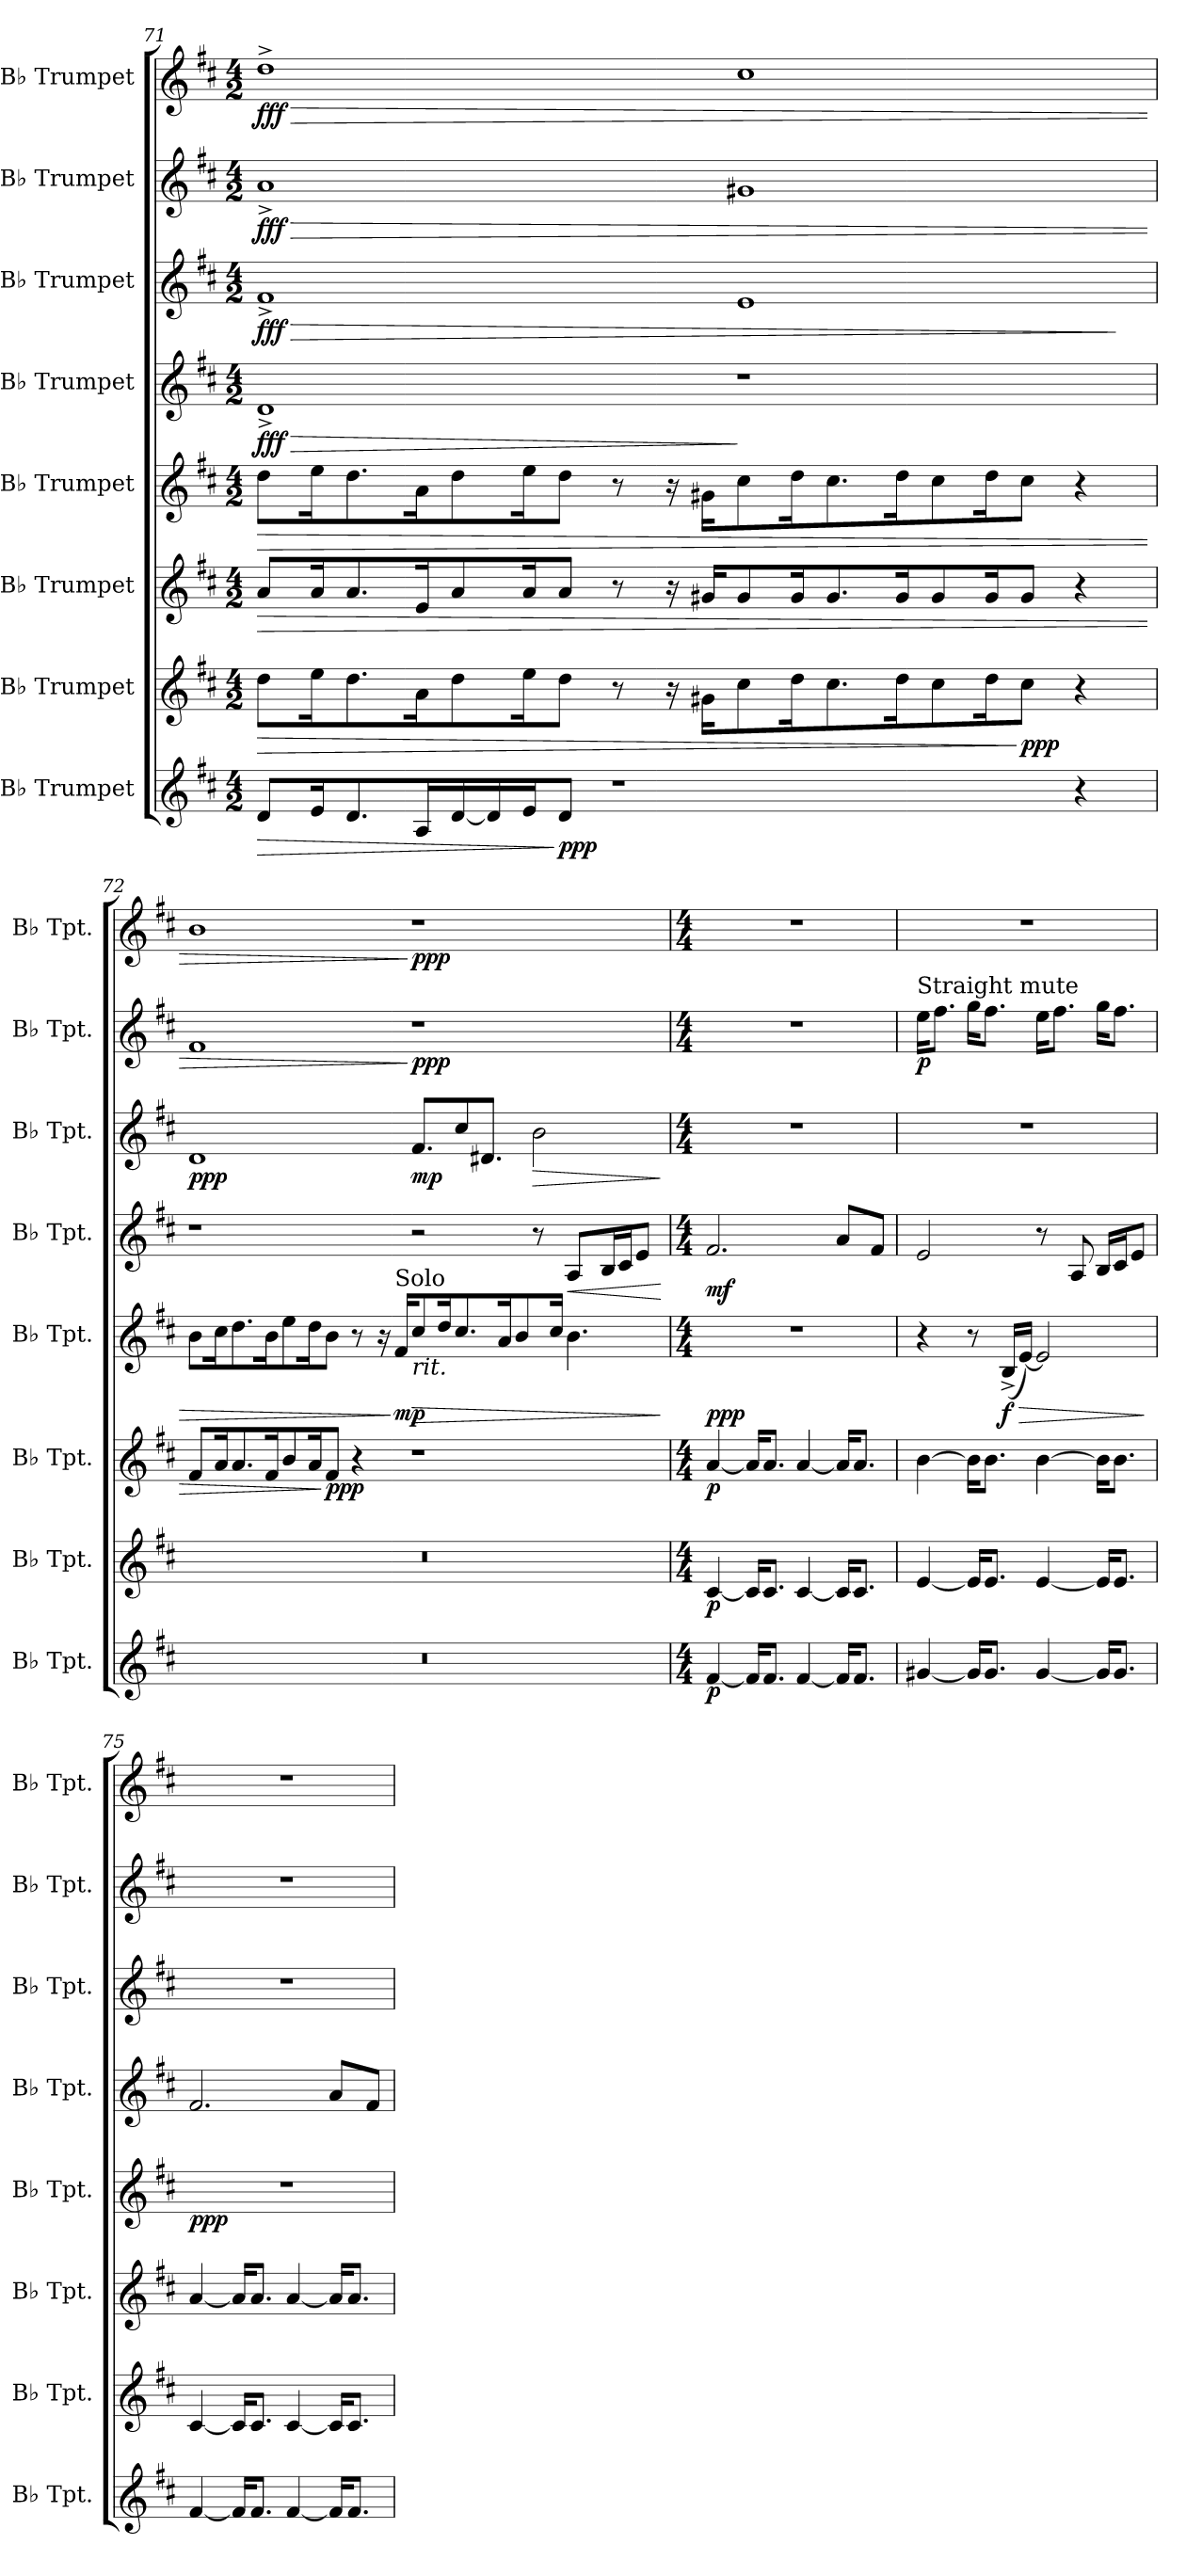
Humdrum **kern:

**kern	**dynam	**kern	**dynam	**kern	**dynam	**kern	**dynam	**kern	**dynam	**kern	**dynam	**kern	**dynam	**kern	**dynam
*part8	*part8	*part7	*part7	*part6	*part6	*part5	*part5	*part4	*part4	*part3	*part3	*part2	*part2	*part1	*part1
*staff8	*staff8	*staff7	*staff7	*staff6	*staff6	*staff5	*staff5	*staff4	*staff4	*staff3	*staff3	*staff2	*staff2	*staff1	*staff1
*I"B♭ Trumpet	*	*I"B♭ Trumpet	*	*I"B♭ Trumpet	*	*I"B♭ Trumpet	*	*I"B♭ Trumpet	*	*I"B♭ Trumpet	*	*I"B♭ Trumpet	*	*I"B♭ Trumpet	*
*I'B♭ Tpt.	*	*I'B♭ Tpt.	*	*I'B♭ Tpt.	*	*I'B♭ Tpt.	*	*I'B♭ Tpt.	*	*I'B♭ Tpt.	*	*I'B♭ Tpt.	*	*I'B♭ Tpt.	*
!!LO:PB:g=z
*clefG2	*	*clefG2	*	*clefG2	*	*clefG2	*	*clefG2	*	*clefG2	*	*clefG2	*	*clefG2	*
*ITrd1c2	*	*ITrd1c2	*	*ITrd1c2	*	*ITrd1c2	*	*ITrd1c2	*	*ITrd1c2	*	*ITrd1c2	*	*ITrd1c2	*
*k[]	*	*k[]	*	*k[]	*	*k[]	*	*k[]	*	*k[]	*	*k[]	*	*k[]	*
*M4/2	*	*M4/2	*	*M4/2	*	*M4/2	*	*M4/2	*	*M4/2	*	*M4/2	*	*M4/2	*
=71	=71	=71	=71	=71	=71	=71	=71	=71	=71	=71	=71	=71	=71	=71	=71
!	!LO:HP:b	!	!LO:HP:b	!	!LO:HP:b	!	!LO:HP:b	!	!LO:HP:b	!	!LO:HP:b	!	!LO:HP:b	!	!LO:HP:b
!	!	!	!	!	!	!	!	!	!LO:DY:n=1:b	!	!LO:DY:n=1:b	!	!LO:DY:n=1:b	!	!LO:DY:n=1:b
8c/L	>	8cc\L	>	8g/L	>	8cc\L	>	1c^	> fff	1e^	> fff	1g^	> fff	1cc^	> fff
16d/K	.	16dd\K	.	16g/K	.	16dd\K	.	.	.	.	.	.	.	.	.
8.c/	.	8.cc\	.	8.g/	.	8.cc\	.	.	.	.	.	.	.	.	.
16G/L	.	16g\K	.	16d/K	.	16g\K	.	.	.	.	.	.	.	.	.
[16c/	.	8cc\	.	8g/	.	8cc\	.	.	.	.	.	.	.	.	.
16c/]	.	.	.	.	.	.	.	.	.	.	.	.	.	.	.
16d/J	.	16dd\K	.	16g/K	.	16dd\K	.	.	.	.	.	.	.	.	.
!	!LO:DY:n=1:b	!	!	!	!	!	!	!	!	!	!	!	!	!	!
8c/J	] ppp	8cc\J	.	8g/J	.	8cc\J	.	.	.	.	.	.	.	.	.
1r	.	8r	.	8r	.	8r	.	.	.	.	.	.	.	.	.
.	.	16r	.	16r	.	16r	.	.	.	.	.	.	.	.	.
.	.	16f#X\KL	.	16f#X/KL	.	16f#X\KL	.	.	.	.	.	.	.	.	.
.	.	8b\	.	8f#/	.	8b\	.	1r	]	1d	.	1f#X	.	1b	.
.	.	16cc\K	.	16f#/K	.	16cc\K	.	.	.	.	.	.	.	.	.
.	.	8.b\	.	8.f#/	.	8.b\	.	.	.	.	.	.	.	.	.
.	.	16cc\K	.	16f#/K	.	16cc\K	.	.	.	.	.	.	.	.	.
.	.	8b\	.	8f#/	.	8b\	.	.	.	.	.	.	.	.	.
.	.	16cc\K	.	16f#/K	.	16cc\K	.	.	.	.	.	.	.	.	.
!	!	!	!LO:DY:n=1:b	!	!	!	!	!	!	!	!	!	!	!	!
.	.	8b\J	] ppp	8f#/J	.	8b\J	.	.	.	.	.	.	.	.	.
4r	.	4r	.	4r	.	4r	.	.	.	.	.	.	.	.	.
.	.	.	.	.	.	.	.	.	.	.	]	.	.	.	.
=72	=72	=72	=72	=72	=72	=72	=72	=72	=72	=72	=72	=72	=72	=72	=72
!	!	!	!	!	!	!	!	!	!	!	!LO:DY:b	!	!	!	!
*	*	*	*	*	*	*	*	*	*	*	*	*	*	*^	*
*	*	*	*	*	*	*	*	*	*	*	*	*	*	*	*^	*
*	*	*	*	*	*	*	*	*	*	*	*	*	*	*	*	*^	*
*	*	*	*	*	*	*	*	*	*	*	*	*	*	*	*	*	*^	*
*	*	*	*	*	*	*	*	*	*	*	*	*	*	*	*	*	*	*^	*
*	*	*	*	*	*	*	*	*	*	*	*	*	*	*	*	*	*	*	*^	*
0r	.	0r	.	8e/L	.	8a\L	.	1r	.	1c	ppp	1e	.	1a	1ryy	1ryy	1ryy	1ryy	1.ryy	1ryy	.
.	.	.	.	16g/K	.	16b\K	.	.	.	.	.	.	.	.	.	.	.	.	.	.	.
.	.	.	.	8.g/	.	8.cc\	.	.	.	.	.	.	.	.	.	.	.	.	.	.	.
.	.	.	.	16e/K	.	16a\K	.	.	.	.	.	.	.	.	.	.	.	.	.	.	.
.	.	.	.	8a/	.	8dd\	.	.	.	.	.	.	.	.	.	.	.	.	.	.	.
.	.	.	.	16g/K	.	16cc\K	.	.	.	.	.	.	.	.	.	.	.	.	.	.	.
!	!	!	!	!	!LO:DY:n=1:b	!	!	!	!	!	!	!	!	!	!	!	!	!	!	!	!
.	.	.	.	8e/J	] ppp	8a\J	.	.	.	.	.	.	.	.	.	.	.	.	.	.	.
.	.	.	.	4r	.	8r	.	.	.	.	.	.	.	.	.	.	.	.	.	.	.
.	.	.	.	.	.	16r	.	.	.	.	.	.	.	.	.	.	.	.	.	.	.
!	!	!	!	!	!	!LO:TX:a:t=Solo	!	!	!	!	!	!	!	!	!	!	!	!	!	!	!
!	!	!	!	!	!	!	!LO:DY:n=1:b	!	!	!	!	!	!	!	!	!	!	!	!	!	!
.	.	.	.	.	.	16e/KL	] mp	.	.	.	.	.	.	.	.	.	.	.	.	.	.
*	*	*	*	*	*	*	*	*	*	*	*	*	*	*MM70	*	*	*	*	*	*	*
!	!	!	!	!	!	!LO:TX:b:i:t=rit.	!	!	!	!	!	!	!	!	!	!	!	!	!	!	!
!	!	!	!	!	!	!	!LO:HP:b	!	!	!	!LO:DY:b	!	!LO:DY:n=1:b	!	!	!	!	!	!	!	!LO:DY:n=1:b
.	.	.	.	1r	.	8b/	>	2r	.	8.e/L	mp	1r	] ppp	1r	8ryy	8.ryy	4.ryy	4..ryy	.	2ryy	] ppp
*	*	*	*	*	*	*	*	*	*	*	*	*	*	*MM69	*	*	*	*	*	*	*
.	.	.	.	.	.	16cc/K	.	.	.	.	.	.	.	.	2..ryy	.	.	.	.	.	.
*	*	*	*	*	*	*	*	*	*	*	*	*	*	*MM68	*	*	*	*	*	*	*
.	.	.	.	.	.	8.b/	.	.	.	8b/	.	.	.	.	.	2ryy	.	.	.	.	.
.	.	.	.	.	.	.	.	.	.	8.c#X/J	.	.	.	.	.	.	.	.	.	.	.
*	*	*	*	*	*	*	*	*	*	*	*	*	*	*MM67	*	*	*	*	*	*	*
.	.	.	.	.	.	16g/K	.	.	.	.	.	.	.	.	.	.	2ryy	.	.	.	.
*	*	*	*	*	*	*	*	*	*	*	*	*	*	*MM66	*	*	*	*	*	*	*
.	.	.	.	.	.	8a/	.	.	.	.	.	.	.	.	.	.	.	2ryy	.	.	.
*	*	*	*	*	*	*	*	*	*	*	*	*	*	*MM65	*	*	*	*	*	*	*
!	!	!	!	!	!	!	!	!	!	!	!LO:HP:b	!	!	!	!	!	!	!	!	!	!
.	.	.	.	.	.	.	.	8r	.	2a\	>	.	.	.	.	.	.	.	2ryy	16ryy	.
*	*	*	*	*	*	*	*	*	*	*	*	*	*	*MM64	*	*	*	*	*	*	*
.	.	.	.	.	.	16b/Jk	.	.	.	.	.	.	.	.	.	.	.	.	.	4..ryy	.
!	!	!	!	!	!	!	!	!	!LO:HP:b	!	!	!	!	!	!	!	!	!	!	!	!
.	.	.	.	.	.	4.a\	.	8G/L	<	.	.	.	.	.	.	.	.	.	.	.	.
.	.	.	.	.	.	.	.	.	.	.	.	.	.	.	.	4ryy	.	.	.	.	.
.	.	.	.	.	.	.	.	16A/L	.	.	.	.	.	.	.	.	.	.	.	.	.
.	.	.	.	.	.	.	.	16B/J	.	.	.	.	.	.	.	.	.	.	.	.	.
.	.	.	.	.	.	.	.	8d/J	.	.	.	.	.	.	.	.	8ryy	.	.	.	.
.	.	.	.	.	.	.	.	.	.	.	.	.	.	.	.	16ryy	.	16ryy	.	.	.
.	.	.	.	.	.	.	]	.	[	.	]	.	.	.	.	.	.	.	.	.	.
*	*	*	*	*	*	*	*	*	*	*	*	*	*	*v	*v	*v	*v	*v	*v	*v	*
!!LO:PB:g=z
=73	=73	=73	=73	=73	=73	=73	=73	=73	=73	=73	=73	=73	=73	=73	=73
*M4/4	*	*M4/4	*	*M4/4	*	*M4/4	*	*M4/4	*	*M4/4	*	*M4/4	*	*M4/4	*
*	*	*	*	*	*	*	*	*	*	*	*	*	*	*MM64	*
*	*	*	*	*	*	*	*	*	*	*	*	*	*	*^	*
*	*	*	*	*	*	*	*	*	*	*	*	*	*	*	*^	*
*	*	*	*	*	*	*	*	*	*	*	*	*	*	*	*	*^	*
*	*	*	*	*	*	*	*	*	*	*	*	*	*	*	*	*	*^	*
*	*	*	*	*	*	*	*	*	*	*	*	*	*	*	*	*	*	*^	*
*	*	*	*	*	*	*	*	*	*	*	*	*	*	*	*	*	*	*	*^	*
!	!	!	!	!	!	!	!	!	!	!	!	!	!	!LO:TX:t=Wish You Were Here	!	!	!	!	!	!	!
!	!LO:DY:b	!	!LO:DY:b	!	!LO:DY:b	!	!LO:DY:b	!	!LO:DY:b	!	!	!	!	!	!	!	!	!	!	!	!
*	*	*	*	*	*	*	*	*	*	*	*	*	*	*v	*v	*v	*v	*v	*v	*v	*
[4e/	p	[4B/	p	[4g/	p	1r	ppp	2.e/	mf	1r	.	1r	.	1r	.
16e/KL]	.	16B/KL]	.	16g/KL]	.	.	.	.	.	.	.	.	.	.	.
8.e/J	.	8.B/J	.	8.g/J	.	.	.	.	.	.	.	.	.	.	.
[4e/	.	[4B/	.	[4g/	.	.	.	.	.	.	.	.	.	.	.
16e/KL]	.	16B/KL]	.	16g/KL]	.	.	.	8g/L	.	.	.	.	.	.	.
8.e/J	.	8.B/J	.	8.g/J	.	.	.	.	.	.	.	.	.	.	.
.	.	.	.	.	.	.	.	8e/J	.	.	.	.	.	.	.
=74	=74	=74	=74	=74	=74	=74	=74	=74	=74	=74	=74	=74	=74	=74	=74
!	!	!	!	!	!	!	!	!	!	!	!	!LO:TX:a:t=Straight mute	!	!	!
!	!	!	!	!	!	!	!	!	!	!	!	!	!LO:DY:b	!	!
[4f#X/	.	[4d/	.	[4a\	.	4r	.	2d/	.	1r	.	16dd\KL	p	1r	.
.	.	.	.	.	.	.	.	.	.	.	.	8.ee\J	.	.	.
16f#/KL]	.	16d/KL]	.	16a\KL]	.	8r	.	.	.	.	.	16ff\KL	.	.	.
8.f#/J	.	8.d/J	.	8.a\J	.	.	.	.	.	.	.	8.ee\J	.	.	.
!	!	!	!	!	!	!	!LO:DY:b	!	!	!	!	!	!	!	!
.	.	.	.	.	.	(<16A^/LL	f	.	.	.	.	.	.	.	.
!	!	!	!	!	!	!	!LO:HP:b	!	!	!	!	!	!	!	!
.	.	.	.	.	.	[16d/JJ)	>	.	.	.	.	.	.	.	.
[4f#/	.	[4d/	.	[4a\	.	2d/]	.	8r	.	.	.	16dd\KL	.	.	.
.	.	.	.	.	.	.	.	.	.	.	.	8.ee\J	.	.	.
.	.	.	.	.	.	.	.	8G/	.	.	.	.	.	.	.
16f#/KL]	.	16d/KL]	.	16a\KL]	.	.	.	16A/LL	.	.	.	16ff\KL	.	.	.
8.f#/J	.	8.d/J	.	8.a\J	.	.	.	16B/J	.	.	.	8.ee\J	.	.	.
.	.	.	.	.	.	.	.	8d/J	.	.	.	.	.	.	.
.	.	.	.	.	.	.	]	.	.	.	.	.	.	.	.
=75	=75	=75	=75	=75	=75	=75	=75	=75	=75	=75	=75	=75	=75	=75	=75
!	!	!	!	!	!	!	!LO:DY:b	!	!	!	!	!	!	!	!
[4e/	.	[4B/	.	[4g/	.	1r	ppp	2.e/	.	1r	.	1r	.	1r	.
16e/KL]	.	16B/KL]	.	16g/KL]	.	.	.	.	.	.	.	.	.	.	.
8.e/J	.	8.B/J	.	8.g/J	.	.	.	.	.	.	.	.	.	.	.
[4e/	.	[4B/	.	[4g/	.	.	.	.	.	.	.	.	.	.	.
16e/KL]	.	16B/KL]	.	16g/KL]	.	.	.	8g/L	.	.	.	.	.	.	.
8.e/J	.	8.B/J	.	8.g/J	.	.	.	.	.	.	.	.	.	.	.
.	.	.	.	.	.	.	.	8e/J	.	.	.	.	.	.	.
=	=	=	=	=	=	=	=	=	=	=	=	=	=	=	=
*-	*-	*-	*-	*-	*-	*-	*-	*-	*-	*-	*-	*-	*-	*-	*-
